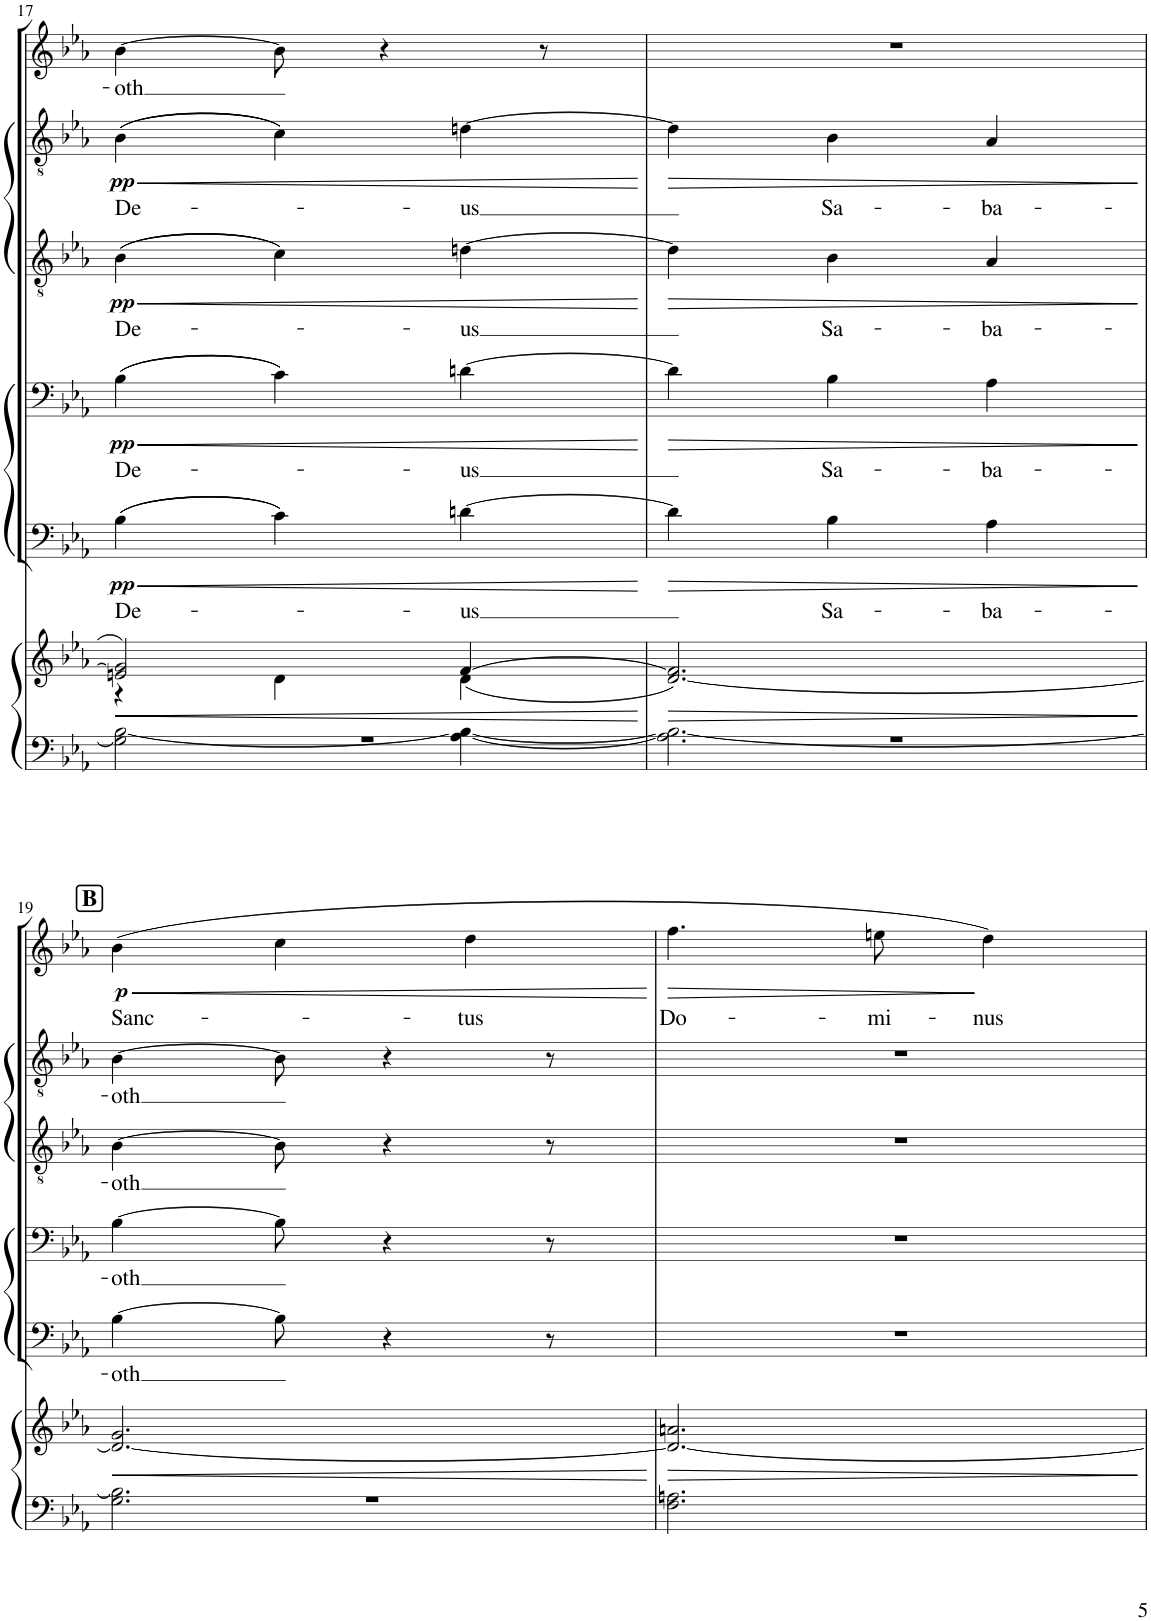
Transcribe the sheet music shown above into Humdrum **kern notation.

**kern	**kern	**dynam	**kern	**text	**dynam	**kern	**text	**dynam	**kern	**text	**dynam	**kern	**text	**dynam	**kern	**text	**dynam
*part6	*part6	*part6	*part5	*part5	*part5	*part4	*part4	*part4	*part3	*part3	*part3	*part2	*part2	*part2	*part1	*part1	*part1
*staff7	*staff6	*staff6/7	*staff5	*staff5	*staff5	*staff4	*staff4	*staff4	*staff3	*staff3	*staff3	*staff2	*staff2	*staff2	*staff1	*staff1	*staff1
*I"PIANO	*	*	*I"BASSES II	*	*	*I"BASSES I	*	*	*I"TÉNORS II	*	*	*I"TÉNORS I	*	*	*I"SOPRANOS	*	*
*I'Pno	*	*	*	*	*	*	*	*	*	*	*	*	*	*	*	*	*
!!LO:PB:g=z
*clefF4	*clefG2	*	*clefF4	*	*	*clefF4	*	*	*clefGv2	*	*	*clefGv2	*	*	*clefG2	*	*
*k[b-e-a-]	*k[b-e-a-]	*	*k[b-e-a-]	*	*	*k[b-e-a-]	*	*	*k[b-e-a-]	*	*	*k[b-e-a-]	*	*	*k[b-e-a-]	*	*
*M3/4	*M3/4	*	*M3/4	*	*	*M3/4	*	*	*M3/4	*	*	*M3/4	*	*	*M3/4	*	*
=17	=17	=17	=17	=17	=17	=17	=17	=17	=17	=17	=17	=17	=17	=17	=17	=17	=17
*^	*	*	*	*	*	*	*	*	*	*	*	*	*	*	*	*	*
!	!	!	!LO:HP:b	!	!LO:LY:b	!LO:HP:b	!	!LO:LY:b	!LO:HP:b	!	!LO:LY:b	!LO:HP:b	!	!LO:LY:b	!LO:HP:b	!	!LO:LY:b	!
*	*	*^	*	*	*	*	*	*	*	*	*	*	*	*	*	*	*	*
!	!	!	!	!	!	!	!LO:DY:n=1:b	!	!	!LO:DY:n=1:b	!	!	!LO:DY:n=1:b	!	!	!LO:DY:n=1:b	!	!	!
2.r	2G\] [2B-\	2en/ 2g/]	4r	<	((4B-\	De-	< pp	((4B-\	De-	< pp	((4B-\	De-	< pp	((4B-\	De-	< pp	[4b-\	-oth	.
.	.	.	4d\	.	4c\))	.	.	4c\))	.	.	4c\))	.	.	4c\))	.	.	8b-\]	.	.
.	.	.	.	.	.	.	.	.	.	.	.	.	.	.	.	.	4r	.	.
!	!	!	!	!	!	!LO:LY:b	!	!	!LO:LY:b	!	!	!LO:LY:b	!	!	!LO:LY:b	!	!	!	!
.	[4A-\ 4B-\_	[4f/	(4d\	.	[4dn\	-us	.	[4dn\	-us	.	[4dn\	-us	.	[4dn\	-us	.	.	.	.
.	.	.	.	.	.	.	.	.	.	.	.	.	.	.	.	.	8r	.	.
*v	*v	*	*	*	*	*	*	*	*	*	*	*	*	*	*	*	*	*	*
*	*v	*v	*	*	*	*	*	*	*	*	*	*	*	*	*	*	*	*
.	.	[	.	.	[	.	.	[	.	.	[	.	.	[	.	.	.
=18	=18	=18	=18	=18	=18	=18	=18	=18	=18	=18	=18	=18	=18	=18	=18	=18	=18
*^	*	*	*	*	*	*	*	*	*	*	*	*	*	*	*	*	*
!	!	!	!LO:HP:b	!	!	!LO:HP:b	!	!	!LO:HP:b	!	!	!LO:HP:b	!	!	!LO:HP:b	!	!	!
2.r	2.A-\] 2.B-\_	[2.d/ 2.f/])	>	4d\]	.	>	4d\]	.	>	4d\]	.	>	4d\]	.	>	2.r	.	.
!	!	!	!	!	!LO:LY:b	!	!	!LO:LY:b	!	!	!LO:LY:b	!	!	!LO:LY:b	!	!	!	!
.	.	.	.	4B-\	Sa-	.	4B-\	Sa-	.	4B-\	Sa-	.	4B-\	Sa-	.	.	.	.
!	!	!	!	!	!LO:LY:b	!	!	!LO:LY:b	!	!	!LO:LY:b	!	!	!LO:LY:b	!	!	!	!
.	.	.	.	4A-\	-ba-	.	4A-\	-ba-	.	4A-/	-ba-	.	4A-/	-ba-	.	.	.	.
*v	*v	*	*	*	*	*	*	*	*	*	*	*	*	*	*	*	*	*
.	.	]	.	.	]	.	.	]	.	.	]	.	.	]	.	.	.
!!LO:LB:g=z
!!LO:REH:place=s1:a:B:cj:fs=14:t=B
=19	=19	=19	=19	=19	=19	=19	=19	=19	=19	=19	=19	=19	=19	=19	=19	=19	=19
*^	*	*	*	*	*	*	*	*	*	*	*	*	*	*	*	*	*
!	!	!	!LO:HP:b	!	!LO:LY:b	!	!	!LO:LY:b	!	!	!LO:LY:b	!	!	!LO:LY:b	!	!	!LO:LY:b	!LO:HP:b
!	!	!	!	!	!	!	!	!	!	!	!	!	!	!	!	!	!	!LO:DY:n=1:b
2.r	2.G\ 2.B-\]	2.d/_ 2.g/	<	[4B-\	-oth	.	[4B-\	-oth	.	[4B-\	-oth	.	[4B-\	-oth	.	(4b-\	Sanc-	< p
.	.	.	.	8B-\]	.	.	8B-\]	.	.	8B-\]	.	.	8B-\]	.	.	4cc\	.	.
.	.	.	.	4r	.	.	4r	.	.	4r	.	.	4r	.	.	.	.	.
!	!	!	!	!	!	!	!	!	!	!	!	!	!	!	!	!	!LO:LY:b	!
.	.	.	.	.	.	.	.	.	.	.	.	.	.	.	.	4dd\	-tus	.
.	.	.	.	8r	.	.	8r	.	.	8r	.	.	8r	.	.	.	.	.
*v	*v	*	*	*	*	*	*	*	*	*	*	*	*	*	*	*	*	*
.	.	[	.	.	.	.	.	.	.	.	.	.	.	.	.	.	[
=20	=20	=20	=20	=20	=20	=20	=20	=20	=20	=20	=20	=20	=20	=20	=20	=20	=20
!	!	!LO:HP:b	!	!	!	!	!	!	!	!	!	!	!	!	!	!LO:LY:b	!LO:HP:b
2.F\ 2.An\	2.d/_ 2.an/	>	2.r	.	.	2.r	.	.	2.r	.	.	2.r	.	.	4.ff\	Do-	>
!	!	!	!	!	!	!	!	!	!	!	!	!	!	!	!	!LO:LY:b	!
.	.	.	.	.	.	.	.	.	.	.	.	.	.	.	8een\	-mi-	.
!	!	!	!	!	!	!	!	!	!	!	!	!	!	!	!	!LO:LY:b	!
.	.	.	.	.	.	.	.	.	.	.	.	.	.	.	4dd\)	-nus	]
.	.	]	.	.	.	.	.	.	.	.	.	.	.	.	.	.	.
=	=	=	=	=	=	=	=	=	=	=	=	=	=	=	=	=	=
*-	*-	*-	*-	*-	*-	*-	*-	*-	*-	*-	*-	*-	*-	*-	*-	*-	*-
